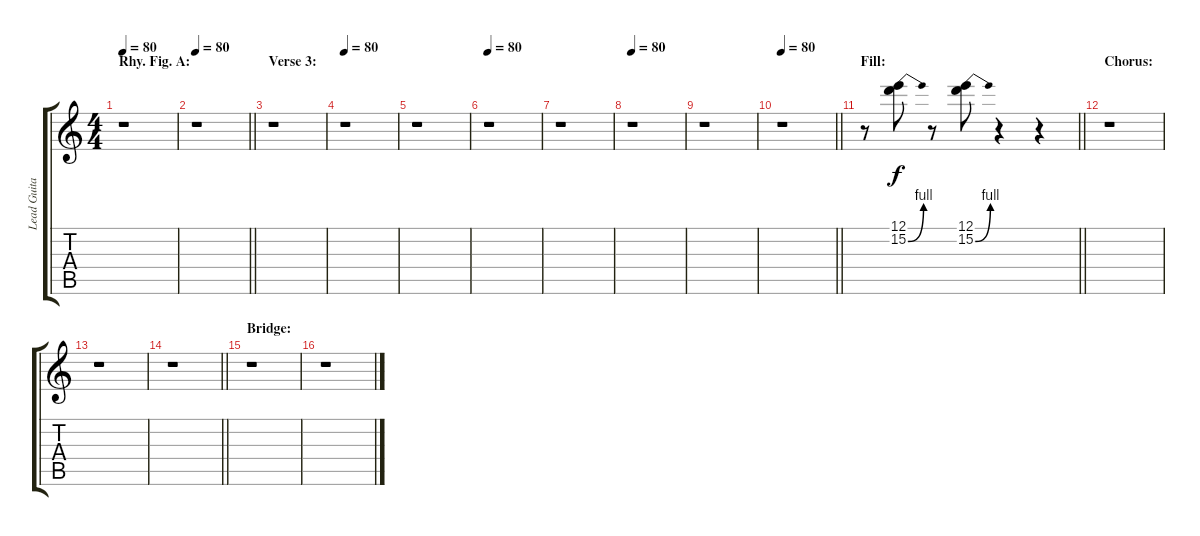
\track ("Lead Guitar 1" "Lead Guita") {instrument distortionguitar}
\staff {score tabs}
\tuning (E4 B3 G3 D3 A2 E2) {hide}
\ts (4 4)
\section ("" "Rhy. Fig. A:")
\tempo 80
\clef g2
\ks c
r.1{dy f} |
\tempo 80
\barLineRight lightlight
r.1 |
\section ("" "Verse 3:")
r.1 |
\tempo 80
r.1 |
r.1 |
\tempo 80
r.1 |
r.1 |
\tempo 80
r.1 |
r.1 |
\tempo 80
\barLineRight lightlight
r.1 |
\section ("" "Fill:")
\barLineRight lightlight
r.8 (12.1 15.2{be (bend 0 0 60 4)}).8 r.8 (12.1 15.2{be (bend 0 0 60 4)}).8 r.4 r.4 |
\section ("" "Chorus:")
r.1 |
r.1 |
\barLineRight lightlight
r.1 |
\section ("" "Bridge:")
r.1 |
r.1
